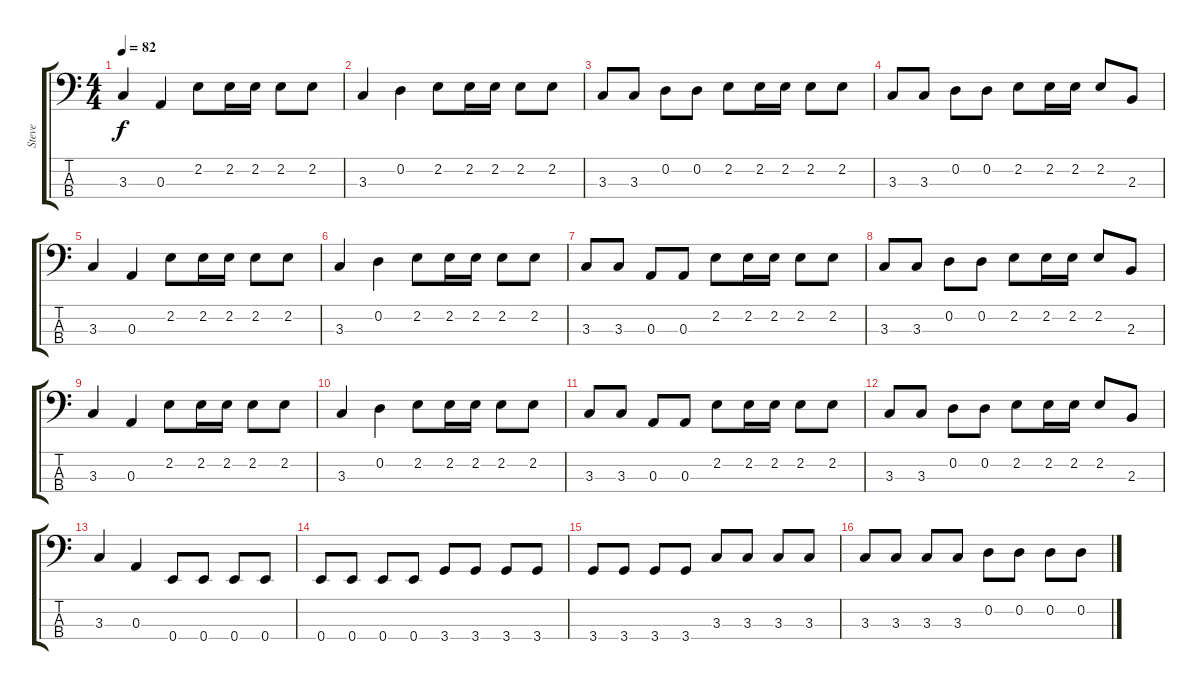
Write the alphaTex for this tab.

\track ("Steve" "Steve") {instrument electricbassfinger}
\staff {score tabs}
\tuning (G2 D2 A1 E1) {hide}
\ts (4 4)
\tempo 82
\clef f4
\ks c
3.3.4{dy f} 0.3.4 2.2.8 2.2.16 2.2.16 2.2.8 2.2.8 |
3.3.4 0.2.4 2.2.8 2.2.16 2.2.16 2.2.8 2.2.8 |
3.3.8 3.3.8 0.2.8 0.2.8 2.2.8 2.2.16 2.2.16 2.2.8 2.2.8 |
3.3.8 3.3.8 0.2.8 0.2.8 2.2.8 2.2.16 2.2.16 2.2.8 2.3.8 |
3.3.4 0.3.4 2.2.8 2.2.16 2.2.16 2.2.8 2.2.8 |
3.3.4 0.2.4 2.2.8 2.2.16 2.2.16 2.2.8 2.2.8 |
3.3.8 3.3.8 0.3.8 0.3.8 2.2.8 2.2.16 2.2.16 2.2.8 2.2.8 |
3.3.8 3.3.8 0.2.8 0.2.8 2.2.8 2.2.16 2.2.16 2.2.8 2.3.8 |
3.3.4 0.3.4 2.2.8 2.2.16 2.2.16 2.2.8 2.2.8 |
3.3.4 0.2.4 2.2.8 2.2.16 2.2.16 2.2.8 2.2.8 |
3.3.8 3.3.8 0.3.8 0.3.8 2.2.8 2.2.16 2.2.16 2.2.8 2.2.8 |
3.3.8 3.3.8 0.2.8 0.2.8 2.2.8 2.2.16 2.2.16 2.2.8 2.3.8 |
3.3.4 0.3.4 0.4.8 0.4.8 0.4.8 0.4.8 |
0.4.8 0.4.8 0.4.8 0.4.8 3.4.8 3.4.8 3.4.8 3.4.8 |
3.4.8 3.4.8 3.4.8 3.4.8 3.3.8 3.3.8 3.3.8 3.3.8 |
3.3.8 3.3.8 3.3.8 3.3.8 0.2.8 0.2.8 0.2.8 0.2.8
